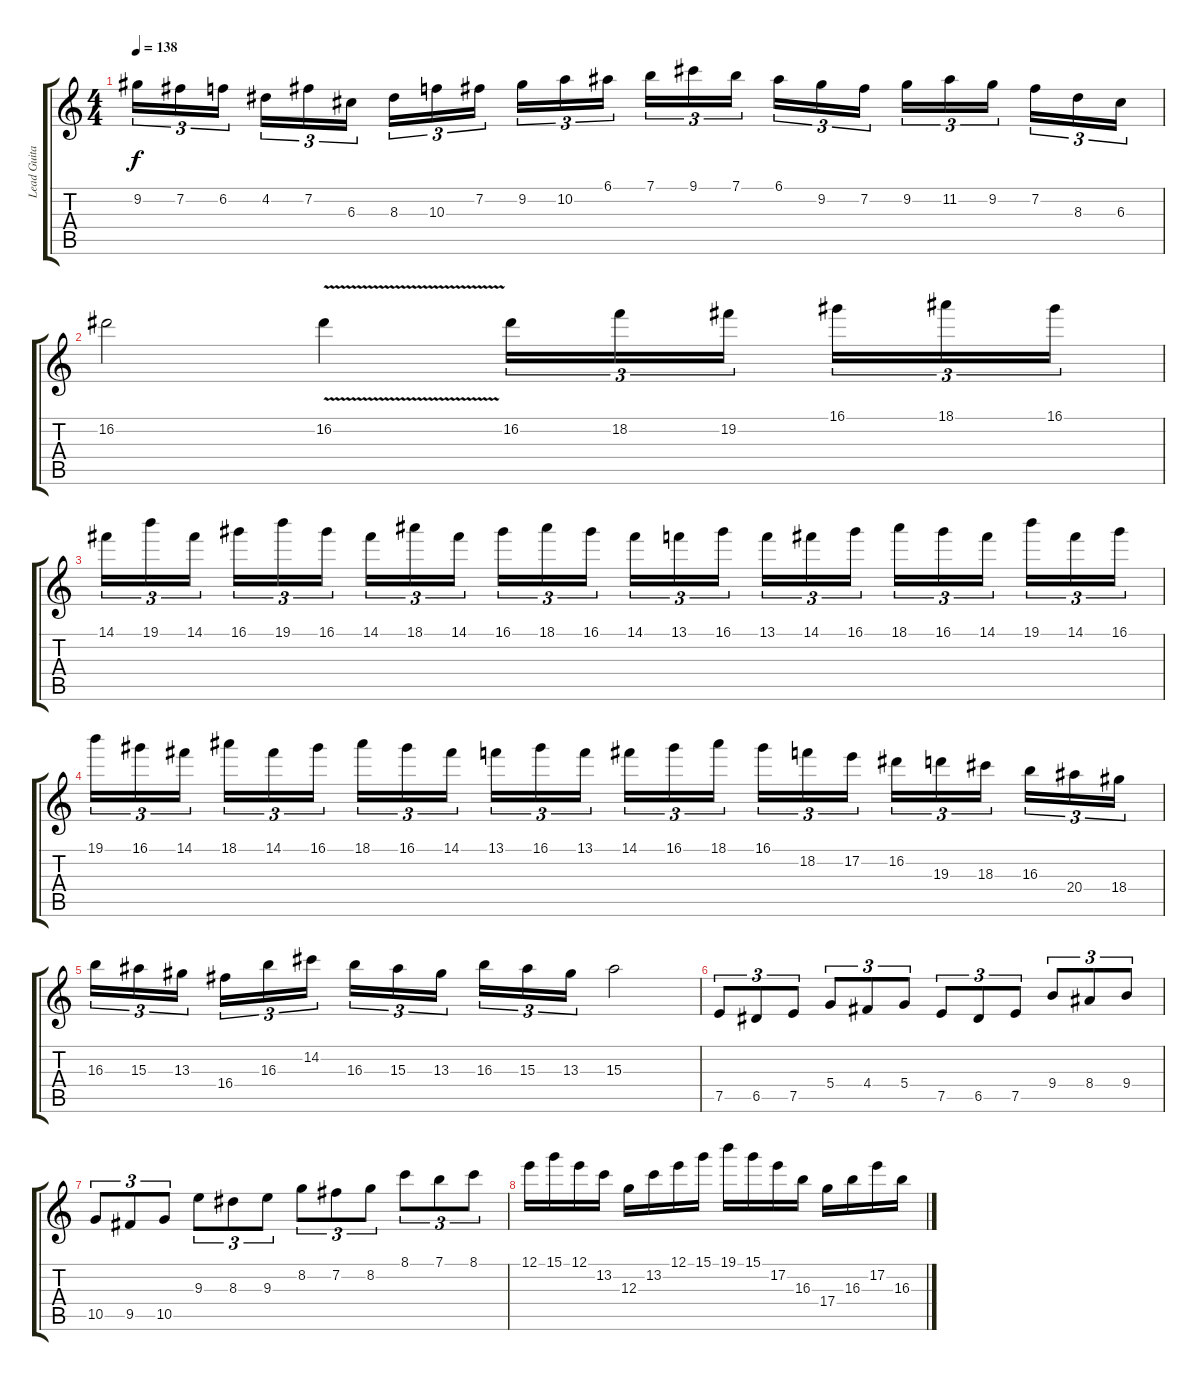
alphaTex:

\track ("Lead Guitar " "Lead Guita") {instrument distortionguitar}
\staff {score tabs}
\tuning (E4 B3 G3 D3 A2 E2) {hide}
\ts (4 4)
\tempo 138
\clef g2
\ks c
9.2.16{tu (3 2) dy f} 7.2.16{tu (3 2)} 6.2.16{tu (3 2)} 4.2.16{tu (3 2)} 7.2.16{tu (3 2)} 6.3.16{tu (3 2)} 8.3.16{tu (3 2)} 10.3.16{tu (3 2)} 7.2.16{tu (3 2)} 9.2.16{tu (3 2)} 10.2.16{tu (3 2)} 6.1.16{tu (3 2)} 7.1.16{tu (3 2)} 9.1.16{tu (3 2)} 7.1.16{tu (3 2)} 6.1.16{tu (3 2)} 9.2.16{tu (3 2)} 7.2.16{tu (3 2)} 9.2.16{tu (3 2)} 11.2.16{tu (3 2)} 9.2.16{tu (3 2)} 7.2.16{tu (3 2)} 8.3.16{tu (3 2)} 6.3.16{tu (3 2)} |
16.2.2 16.2{v}.4 16.2.16{tu (3 2)} 18.2.16{tu (3 2)} 19.2.16{tu (3 2)} 16.1.16{tu (3 2)} 18.1.16{tu (3 2)} 16.1.16{tu (3 2)} |
14.1.16{tu (3 2)} 19.1.16{tu (3 2)} 14.1.16{tu (3 2)} 16.1.16{tu (3 2)} 19.1.16{tu (3 2)} 16.1.16{tu (3 2)} 14.1.16{tu (3 2)} 18.1.16{tu (3 2)} 14.1.16{tu (3 2)} 16.1.16{tu (3 2)} 18.1.16{tu (3 2)} 16.1.16{tu (3 2)} 14.1.16{tu (3 2)} 13.1.16{tu (3 2)} 16.1.16{tu (3 2)} 13.1.16{tu (3 2)} 14.1.16{tu (3 2)} 16.1.16{tu (3 2)} 18.1.16{tu (3 2)} 16.1.16{tu (3 2)} 14.1.16{tu (3 2)} 19.1.16{tu (3 2)} 14.1.16{tu (3 2)} 16.1.16{tu (3 2)} |
19.1.16{tu (3 2)} 16.1.16{tu (3 2)} 14.1.16{tu (3 2)} 18.1.16{tu (3 2)} 14.1.16{tu (3 2)} 16.1.16{tu (3 2)} 18.1.16{tu (3 2)} 16.1.16{tu (3 2)} 14.1.16{tu (3 2)} 13.1.16{tu (3 2)} 16.1.16{tu (3 2)} 13.1.16{tu (3 2)} 14.1.16{tu (3 2)} 16.1.16{tu (3 2)} 18.1.16{tu (3 2)} 16.1.16{tu (3 2)} 18.2.16{tu (3 2)} 17.2.16{tu (3 2)} 16.2.16{tu (3 2)} 19.3.16{tu (3 2)} 18.3.16{tu (3 2)} 16.3.16{tu (3 2)} 20.4.16{tu (3 2)} 18.4.16{tu (3 2)} |
16.3.16{tu (3 2)} 15.3.16{tu (3 2)} 13.3.16{tu (3 2)} 16.4.16{tu (3 2)} 16.3.16{tu (3 2)} 14.2.16{tu (3 2)} 16.3.16{tu (3 2)} 15.3.16{tu (3 2)} 13.3.16{tu (3 2)} 16.3.16{tu (3 2)} 15.3.16{tu (3 2)} 13.3.16{tu (3 2)} 15.3.2 |
7.5.8{tu (3 2)} 6.5.8{tu (3 2)} 7.5.8{tu (3 2)} 5.4.8{tu (3 2)} 4.4.8{tu (3 2)} 5.4.8{tu (3 2)} 7.5.8{tu (3 2)} 6.5.8{tu (3 2)} 7.5.8{tu (3 2)} 9.4.8{tu (3 2)} 8.4.8{tu (3 2)} 9.4.8{tu (3 2)} |
10.5.8{tu (3 2)} 9.5.8{tu (3 2)} 10.5.8{tu (3 2)} 9.3.8{tu (3 2)} 8.3.8{tu (3 2)} 9.3.8{tu (3 2)} 8.2.8{tu (3 2)} 7.2.8{tu (3 2)} 8.2.8{tu (3 2)} 8.1.8{tu (3 2)} 7.1.8{tu (3 2)} 8.1.8{tu (3 2)} |
12.1.16 15.1.16 12.1.16 13.2.16 12.3.16 13.2.16 12.1.16 15.1.16 19.1.16 15.1.16 17.2.16 16.3.16 17.4.16 16.3.16 17.2.16 16.3.16
